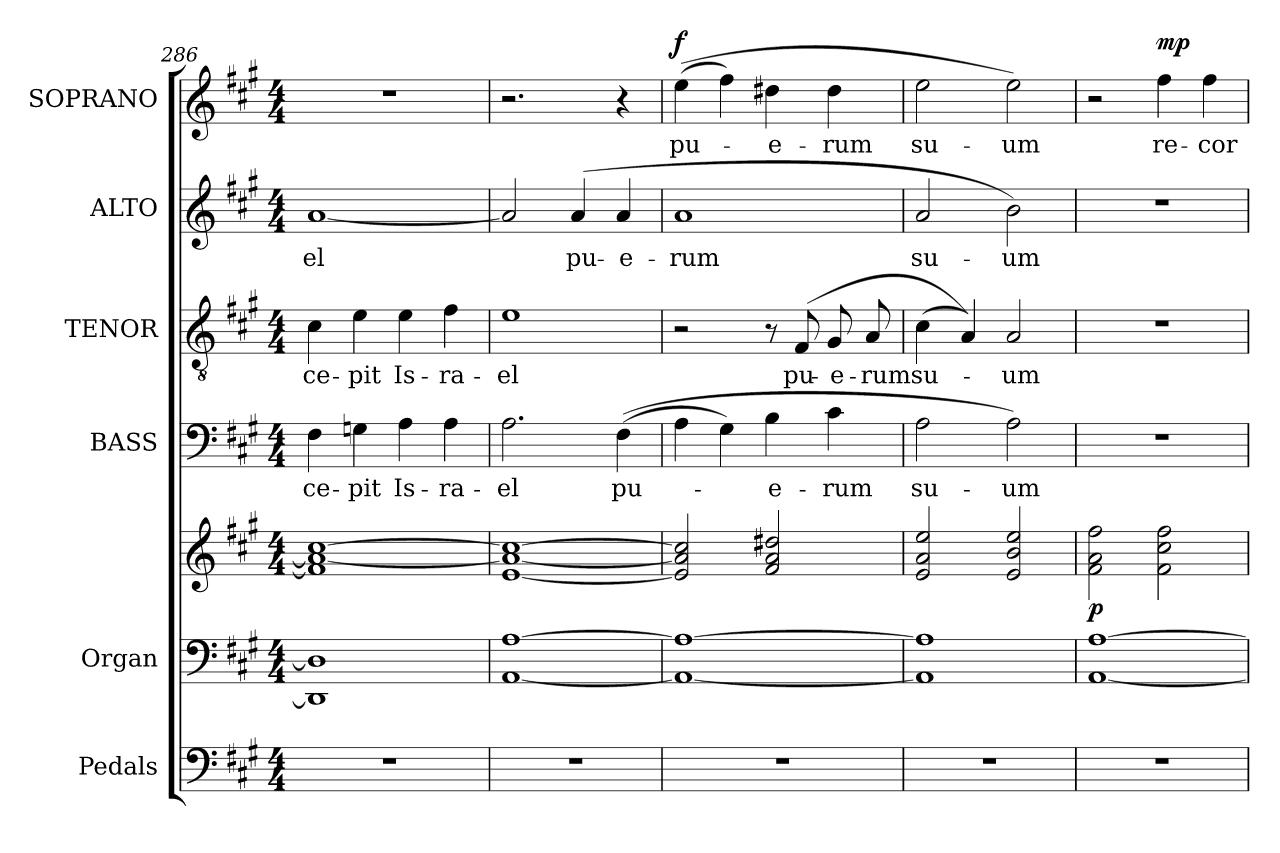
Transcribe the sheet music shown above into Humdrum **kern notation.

**kern	**kern	**kern	**dynam	**kern	**text	**kern	**text	**kern	**text	**kern	**text	**dynam
*part6	*part5	*part5	*part5	*part4	*part4	*part3	*part3	*part2	*part2	*part1	*part1	*part1
*staff7	*staff6	*staff5	*staff5/6	*staff4	*staff4	*staff3	*staff3	*staff2	*staff2	*staff1	*staff1	*staff1
*I"Pedals	*I"Organ	*	*	*I"BASS	*	*I"TENOR	*	*I"ALTO	*	*I"SOPRANO	*	*
*I'Ped.	*I'Org.	*	*	*I'B.	*	*I'T.	*	*I'A.	*	*I'S.	*	*
*clefF4	*clefF4	*clefG2	*	*clefF4	*	*clefGv2	*	*clefG2	*	*clefG2	*	*
*	*	*	*	*	*	*ITrd7c12	*	*	*	*	*	*
*k[f#c#g#]	*k[f#c#g#]	*k[f#c#g#]	*	*k[f#c#g#]	*	*k[f#c#g#]	*	*k[f#c#g#]	*	*k[f#c#g#]	*	*
*A:	*A:	*A:	*	*A:	*	*A:	*	*A:	*	*A:	*	*
*M4/4	*M4/4	*M4/4	*	*M4/4	*	*M4/4	*	*M4/4	*	*M4/4	*	*
=286	=286	=286	=286	=286	=286	=286	=286	=286	=286	=286	=286	=286
!	!	!	!	!	!LO:LY:b:color=#000000	!	!	!	!	!	!	!
!	!	!	!	!	!	!	!LO:LY:b:color=#000000	!	!	!	!	!
!	!	!	!	!	!	!	!	!	!LO:LY:b:color=#000000	!	!	!
1r	1DDi] 1Di]	1f#i] 1ai_> [>1cc#i	.	4F#i\	-ce-	4C#i\	-ce-	[<1ai	-el	1r	.	.
!	!	!	!	!	!LO:LY:b:color=#000000	!	!	!	!	!	!	!
!	!	!	!	!	!	!	!LO:LY:b:color=#000000	!	!	!	!	!
.	.	.	.	4Gni\	-pit	4Ei\	-pit	.	.	.	.	.
!	!	!	!	!	!LO:LY:b:color=#000000	!	!	!	!	!	!	!
!	!	!	!	!	!	!	!LO:LY:b:color=#000000	!	!	!	!	!
.	.	.	.	4Ai\	Is-	4Ei\	Is-	.	.	.	.	.
!	!	!	!	!	!LO:LY:b:color=#000000	!	!	!	!	!	!	!
!	!	!	!	!	!	!	!LO:LY:b:color=#000000	!	!	!	!	!
.	.	.	.	4Ai\	-ra-	4F#i\	-ra-	.	.	.	.	.
=287	=287	=287	=287	=287	=287	=287	=287	=287	=287	=287	=287	=287
!	!	!	!	!	!LO:LY:b:color=#000000	!	!	!	!	!	!	!
!	!	!	!	!	!	!	!LO:LY:b:color=#000000	!	!	!	!	!
1r	[<1AAi [>1Ai	[<1ei 1ai_< 1cc#i_>	.	2.Ai\	-el	1Ei	-el	2ai/]	.	2.r	.	.
!	!	!	!	!	!	!	!	!	!LO:LY:b:color=#000000	!	!	!
.	.	.	.	.	.	.	.	(4ai/	pu-	.	.	.
!	!	!	!	!	!LO:LY:b:color=#000000	!	!	!	!	!	!	!
!	!	!	!	!	!	!	!	!	!LO:LY:b:color=#000000	!	!	!
.	.	.	.	((4F#i\	pu-	.	.	4ai/	-e-	4r	.	.
=288	=288	=288	=288	=288	=288	=288	=288	=288	=288	=288	=288	=288
!	!	!	!	!	!	!	!	!	!LO:LY:b:color=#000000	!	!	!
!	!	!	!	!	!	!	!	!	!	!	!LO:LY:b:color=#000000	!
1r	1AAi_< 1Ai_>	2ei/] 2ai] 2cc#i]	.	4Ai\	.	2r	.	1ai	-rum	((4eei\	pu-	f
.	.	.	.	4G#i\)	.	.	.	.	.	4ff#i\)	.	.
!	!	!	!	!	!LO:LY:b:color=#000000	!	!	!	!	!	!	!
!	!	!	!	!	!	!	!	!	!	!	!LO:LY:b:color=#000000	!
.	.	2f#i/ 2ai 2dd#Xi	.	4Bi\	-e-	8r	.	.	.	4dd#Xi\	-e-	.
!	!	!	!	!	!	!	!LO:LY:b:color=#000000	!	!	!	!	!
.	.	.	.	.	.	(8FF#i/	pu-	.	.	.	.	.
!	!	!	!	!	!LO:LY:b:color=#000000	!	!	!	!	!	!	!
!	!	!	!	!	!	!	!LO:LY:b:color=#000000	!	!	!	!	!
!	!	!	!	!	!	!	!	!	!	!	!LO:LY:b:color=#000000	!
.	.	.	.	4c#i\	-rum	8GG#i/	-e-	.	.	4dd#i\	-rum	.
!	!	!	!	!	!	!	!LO:LY:b:color=#000000	!	!	!	!	!
.	.	.	.	.	.	8AAi/	-rum	.	.	.	.	.
!!LO:PB:g=z
=289	=289	=289	=289	=289	=289	=289	=289	=289	=289	=289	=289	=289
!	!	!	!	!	!LO:LY:b:color=#000000	!	!	!	!	!	!	!
!	!	!	!	!	!	!	!LO:LY:b:color=#000000	!	!	!	!	!
!	!	!	!	!	!	!	!	!	!LO:LY:b:color=#000000	!	!	!
!	!	!	!	!	!	!	!	!	!	!	!LO:LY:b:color=#000000	!
1r	1AAi] 1Ai]	2ei/ 2ai 2eei	.	2Ai\	su-	(4C#i\	su-	2ai/	su-	2eei\	su-	.
.	.	.	.	.	.	4AAi/))	.	.	.	.	.	.
!	!	!	!	!	!LO:LY:b:color=#000000	!	!	!	!	!	!	!
!	!	!	!	!	!	!	!LO:LY:b:color=#000000	!	!	!	!	!
!	!	!	!	!	!	!	!	!	!LO:LY:b:color=#000000	!	!	!
!	!	!	!	!	!	!	!	!	!	!	!LO:LY:b:color=#000000	!
.	.	2ei/ 2bi 2eei	.	2Ai\)	-um	2AAi/	-um	2bi\)	-um	2eei\)	-um	.
=290	=290	=290	=290	=290	=290	=290	=290	=290	=290	=290	=290	=290
1r	[<1AAi [>1Ai	2f#i\ 2ai 2ff#i	p	1r	.	1r	.	1r	.	2r	.	.
!	!	!	!	!	!	!	!	!	!	!	!LO:LY:b:color=#000000	!
.	.	2f#i\ 2cc#i 2ff#i	.	.	.	.	.	.	.	4ff#i\	re-	mp
!	!	!	!	!	!	!	!	!	!	!	!LO:LY:b:color=#000000	!
.	.	.	.	.	.	.	.	.	.	4ff#i\	-cor-	.
=	=	=	=	=	=	=	=	=	=	=	=	=
*-	*-	*-	*-	*-	*-	*-	*-	*-	*-	*-	*-	*-
